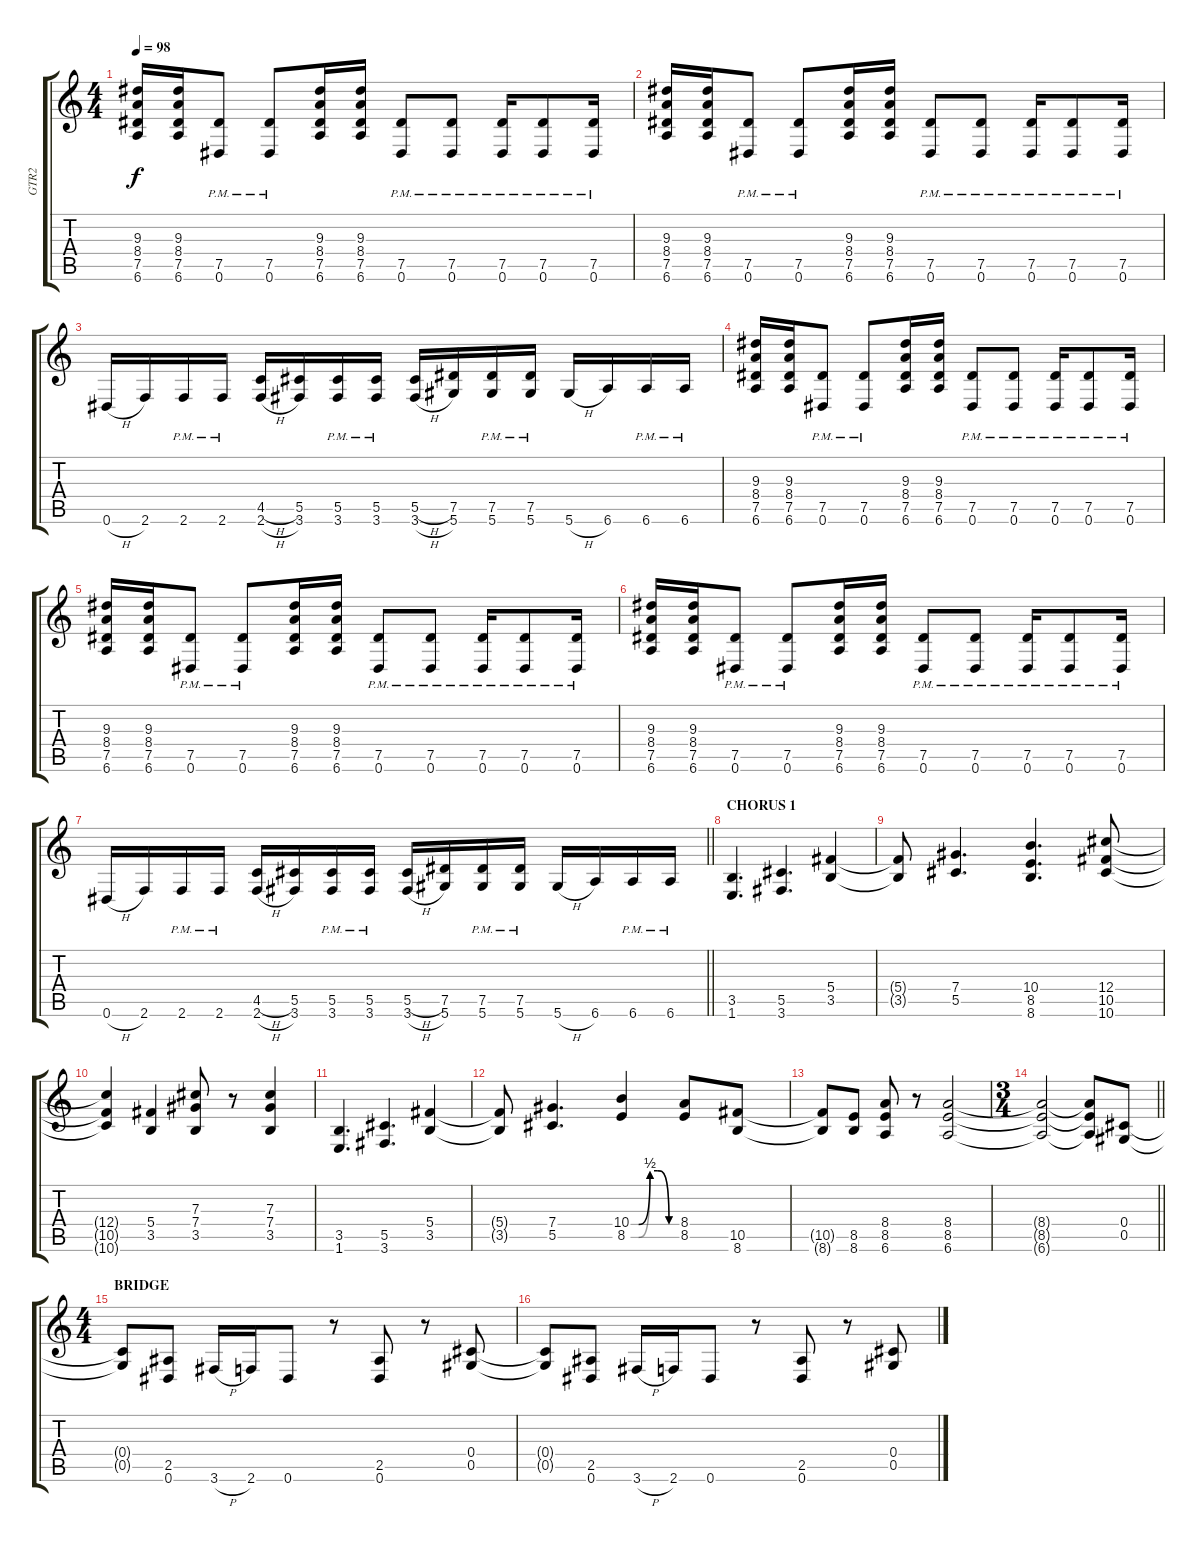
\track ("GTR2" "GTR2") {instrument distortionguitar}
\staff {score tabs}
\tuning (Eb4 Bb3 Gb3 Db3 Ab2 Eb2) {hide}
\ts (4 4)
\tempo 98
\clef g2
\ks c
(9.3 8.4 7.5 6.6).16{dy f} (9.3 8.4 7.5 6.6).16 (7.5{pm} 0.6{pm}).8 (7.5{pm} 0.6{pm}).8 (9.3 8.4 7.5 6.6).16 (9.3 8.4 7.5 6.6).16 (7.5{pm} 0.6{pm}).8 (7.5{pm} 0.6{pm}).8 (7.5{pm} 0.6{pm}).16 (7.5{pm} 0.6{pm}).8 (7.5{pm} 0.6{pm}).16 |
(9.3 8.4 7.5 6.6).16 (9.3 8.4 7.5 6.6).16 (7.5{pm} 0.6{pm}).8 (7.5{pm} 0.6{pm}).8 (9.3 8.4 7.5 6.6).16 (9.3 8.4 7.5 6.6).16 (7.5{pm} 0.6{pm}).8 (7.5{pm} 0.6{pm}).8 (7.5{pm} 0.6{pm}).16 (7.5{pm} 0.6{pm}).8 (7.5{pm} 0.6{pm}).16 |
0.6{h}.16 2.6.16 2.6{pm}.16 2.6{pm}.16 (4.5{h} 2.6{h}).16 (5.5 3.6).16 (5.5{pm} 3.6{pm}).16 (5.5{pm} 3.6{pm}).16 (5.5{h} 3.6{h}).16 (7.5 5.6).16 (7.5{pm} 5.6{pm}).16 (7.5{pm} 5.6{pm}).16 5.6{h}.16 6.6.16 6.6{pm}.16 6.6{pm}.16 |
(9.3 8.4 7.5 6.6).16 (9.3 8.4 7.5 6.6).16 (7.5{pm} 0.6{pm}).8 (7.5{pm} 0.6{pm}).8 (9.3 8.4 7.5 6.6).16 (9.3 8.4 7.5 6.6).16 (7.5{pm} 0.6{pm}).8 (7.5{pm} 0.6{pm}).8 (7.5{pm} 0.6{pm}).16 (7.5{pm} 0.6{pm}).8 (7.5{pm} 0.6{pm}).16 |
(9.3 8.4 7.5 6.6).16 (9.3 8.4 7.5 6.6).16 (7.5{pm} 0.6{pm}).8 (7.5{pm} 0.6{pm}).8 (9.3 8.4 7.5 6.6).16 (9.3 8.4 7.5 6.6).16 (7.5{pm} 0.6{pm}).8 (7.5{pm} 0.6{pm}).8 (7.5{pm} 0.6{pm}).16 (7.5{pm} 0.6{pm}).8 (7.5{pm} 0.6{pm}).16 |
(9.3 8.4 7.5 6.6).16 (9.3 8.4 7.5 6.6).16 (7.5{pm} 0.6{pm}).8 (7.5{pm} 0.6{pm}).8 (9.3 8.4 7.5 6.6).16 (9.3 8.4 7.5 6.6).16 (7.5{pm} 0.6{pm}).8 (7.5{pm} 0.6{pm}).8 (7.5{pm} 0.6{pm}).16 (7.5{pm} 0.6{pm}).8 (7.5{pm} 0.6{pm}).16 |
\barLineRight lightlight
0.6{h}.16 2.6.16 2.6{pm}.16 2.6{pm}.16 (4.5{h} 2.6{h}).16 (5.5 3.6).16 (5.5{pm} 3.6{pm}).16 (5.5{pm} 3.6{pm}).16 (5.5{h} 3.6{h}).16 (7.5 5.6).16 (7.5{pm} 5.6{pm}).16 (7.5{pm} 5.6{pm}).16 5.6{h}.16 6.6.16 6.6{pm}.16 6.6{pm}.16 |
\section ("" "CHORUS 1")
(3.5 1.6).4{d} (5.5 3.6).4{d} (5.4 3.5).4 |
(5.4{t} 3.5{t}).8 (7.4 5.5).4{d} (10.4 8.5 8.6).4{d} (12.4 10.5 10.6).8 |
(12.4{t} 10.5{t} 10.6{t}).4 (5.4 3.5).4 (7.3 7.4 3.5).8 r.8 (7.3 7.4 3.5).4 |
(3.5 1.6).4{d} (5.5 3.6).4{d} (5.4 3.5).4 |
(5.4{t} 3.5{t}).8 (7.4 5.5).4{d} (10.4{be (custom 0 0 10 0 25 2 35 2 50 0 60 0)} 8.5{be (custom 0 0 10 0 25 2 35 2 50 0 60 0)}).4 (8.4 8.5).8 (10.5 8.6).8 |
(10.5{t} 8.6{t}).8 (8.5 8.6).8 (8.4 8.5 6.6).8 r.8 (8.4 8.5 6.6).2 |
\ts (3 4)
\barLineRight lightlight
(8.4{t} 8.5{t} 6.6{t}).2 (8.4{t} 8.5{t} 6.6{t}).8 (0.4 0.5).8 |
\ts (4 4)
\section ("" "BRIDGE")
(0.4{t} 0.5{t}).8 (2.5 0.6).8 3.6{h}.16 2.6.16 0.6.8 r.8 (2.5 0.6).8 r.8 (0.4 0.5).8 |
(0.4{t} 0.5{t}).8 (2.5 0.6).8 3.6{h}.16 2.6.16 0.6.8 r.8 (2.5 0.6).8 r.8 (0.4 0.5).8
